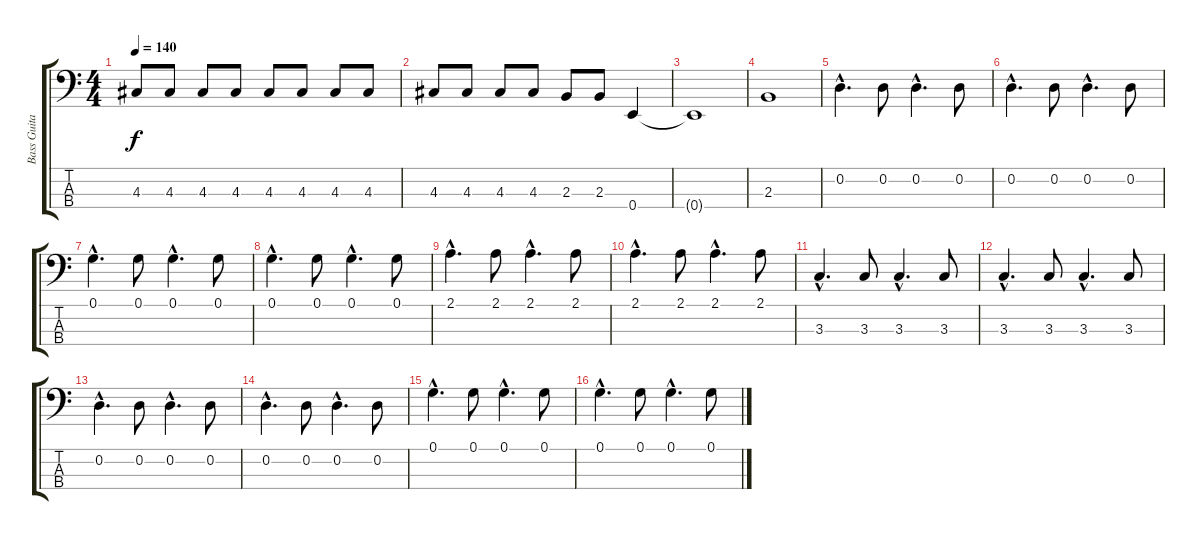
\track ("Bass Guitar" "Bass Guita") {instrument electricbassfinger}
\staff {score tabs}
\tuning (G2 D2 A1 E1) {hide}
\ts (4 4)
\tempo 140
\clef f4
\ks c
4.3.8{dy f} 4.3.8 4.3.8 4.3.8 4.3.8 4.3.8 4.3.8 4.3.8 |
4.3.8 4.3.8 4.3.8 4.3.8 2.3.8 2.3.8 0.4.4 |
0.4{t}.1 |
2.3.1 |
0.2{hac}.4{d} 0.2.8 0.2{hac}.4{d} 0.2.8 |
0.2{hac}.4{d} 0.2.8 0.2{hac}.4{d} 0.2.8 |
0.1{hac}.4{d} 0.1.8 0.1{hac}.4{d} 0.1.8 |
0.1{hac}.4{d} 0.1.8 0.1{hac}.4{d} 0.1.8 |
2.1{hac}.4{d} 2.1.8 2.1{hac}.4{d} 2.1.8 |
2.1{hac}.4{d} 2.1.8 2.1{hac}.4{d} 2.1.8 |
3.3{hac}.4{d} 3.3.8 3.3{hac}.4{d} 3.3.8 |
3.3{hac}.4{d} 3.3.8 3.3{hac}.4{d} 3.3.8 |
0.2{hac}.4{d} 0.2.8 0.2{hac}.4{d} 0.2.8 |
0.2{hac}.4{d} 0.2.8 0.2{hac}.4{d} 0.2.8 |
0.1{hac}.4{d} 0.1.8 0.1{hac}.4{d} 0.1.8 |
0.1{hac}.4{d} 0.1.8 0.1{hac}.4{d} 0.1.8
